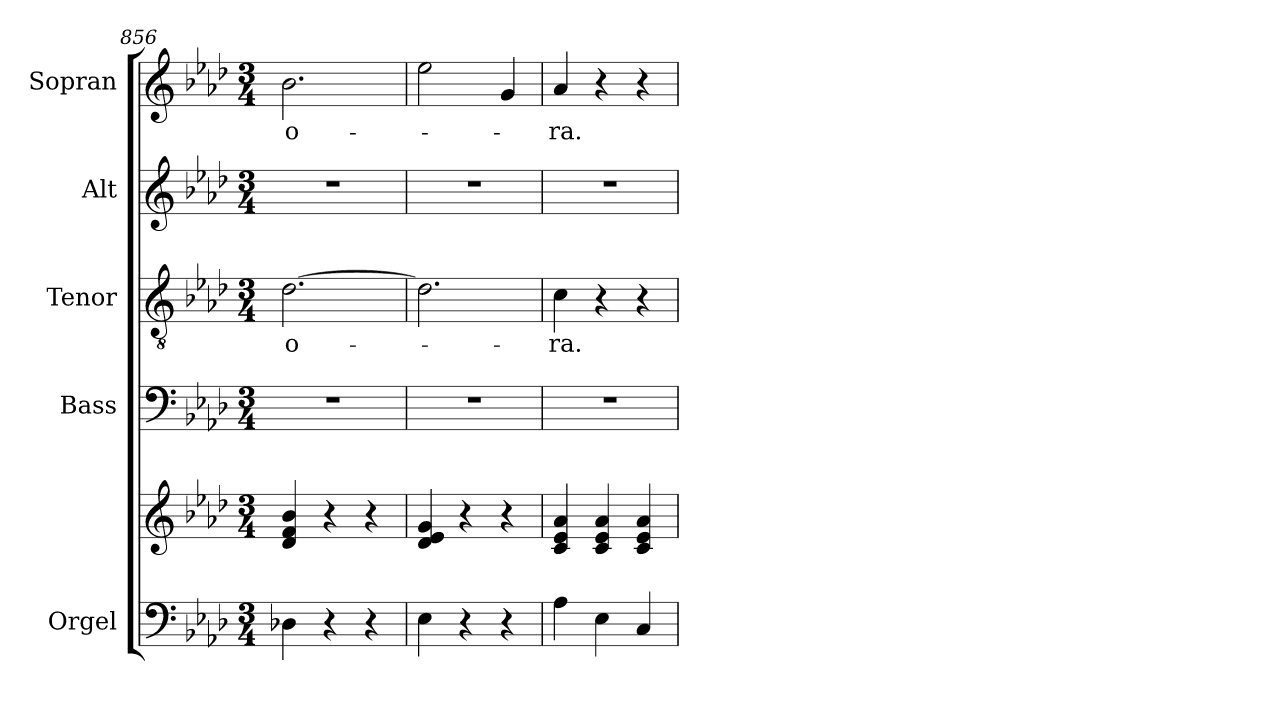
**kern	**kern	**kern	**kern	**text	**kern	**kern	**text
*part5	*part5	*part4	*part3	*part3	*part2	*part1	*part1
*staff6	*staff5	*staff4	*staff3	*staff3	*staff2	*staff1	*staff1
*I"Orgel	*	*I"Bass	*I"Tenor	*	*I"Alt	*I"Sopran	*
*I'Org.	*	*I'B.	*I'T.	*	*I'A.	*I'S.	*
*clefF4	*clefG2	*clefF4	*clefGv2	*	*clefG2	*clefG2	*
*k[b-e-a-d-]	*k[b-e-a-d-]	*k[b-e-a-d-]	*k[b-e-a-d-]	*	*k[b-e-a-d-]	*k[b-e-a-d-]	*
*A-:	*A-:	*A-:	*A-:	*	*A-:	*A-:	*
*M3/4	*M3/4	*M3/4	*M3/4	*	*M3/4	*M3/4	*
=856	=856	=856	=856	=856	=856	=856	=856
!	!	!	!	!LO:LY:b	!	!	!LO:LY:b
4D-X\	4d-/ 4f/ 4b-/	2.r	[2.d-\	-o-	2.r	2.b-\	-o-
4r	4r	.	.	.	.	.	.
4r	4r	.	.	.	.	.	.
=857	=857	=857	=857	=857	=857	=857	=857
4E-\	4d-/ 4e-/ 4g/	2.r	2.d-\]	.	2.r	2ee-\	.
4r	4r	.	.	.	.	.	.
4r	4r	.	.	.	.	4g/	.
=858	=858	=858	=858	=858	=858	=858	=858
!	!	!	!	!LO:LY:b	!	!	!LO:LY:b
4A-\	4c/ 4e-/ 4a-/	2.r	4c\	-ra.	2.r	4a-/	-ra.
4E-\	4c/ 4e-/ 4a-/	.	4r	.	.	4r	.
4C/	4c/ 4e-/ 4a-/	.	4r	.	.	4r	.
=	=	=	=	=	=	=	=
*-	*-	*-	*-	*-	*-	*-	*-
